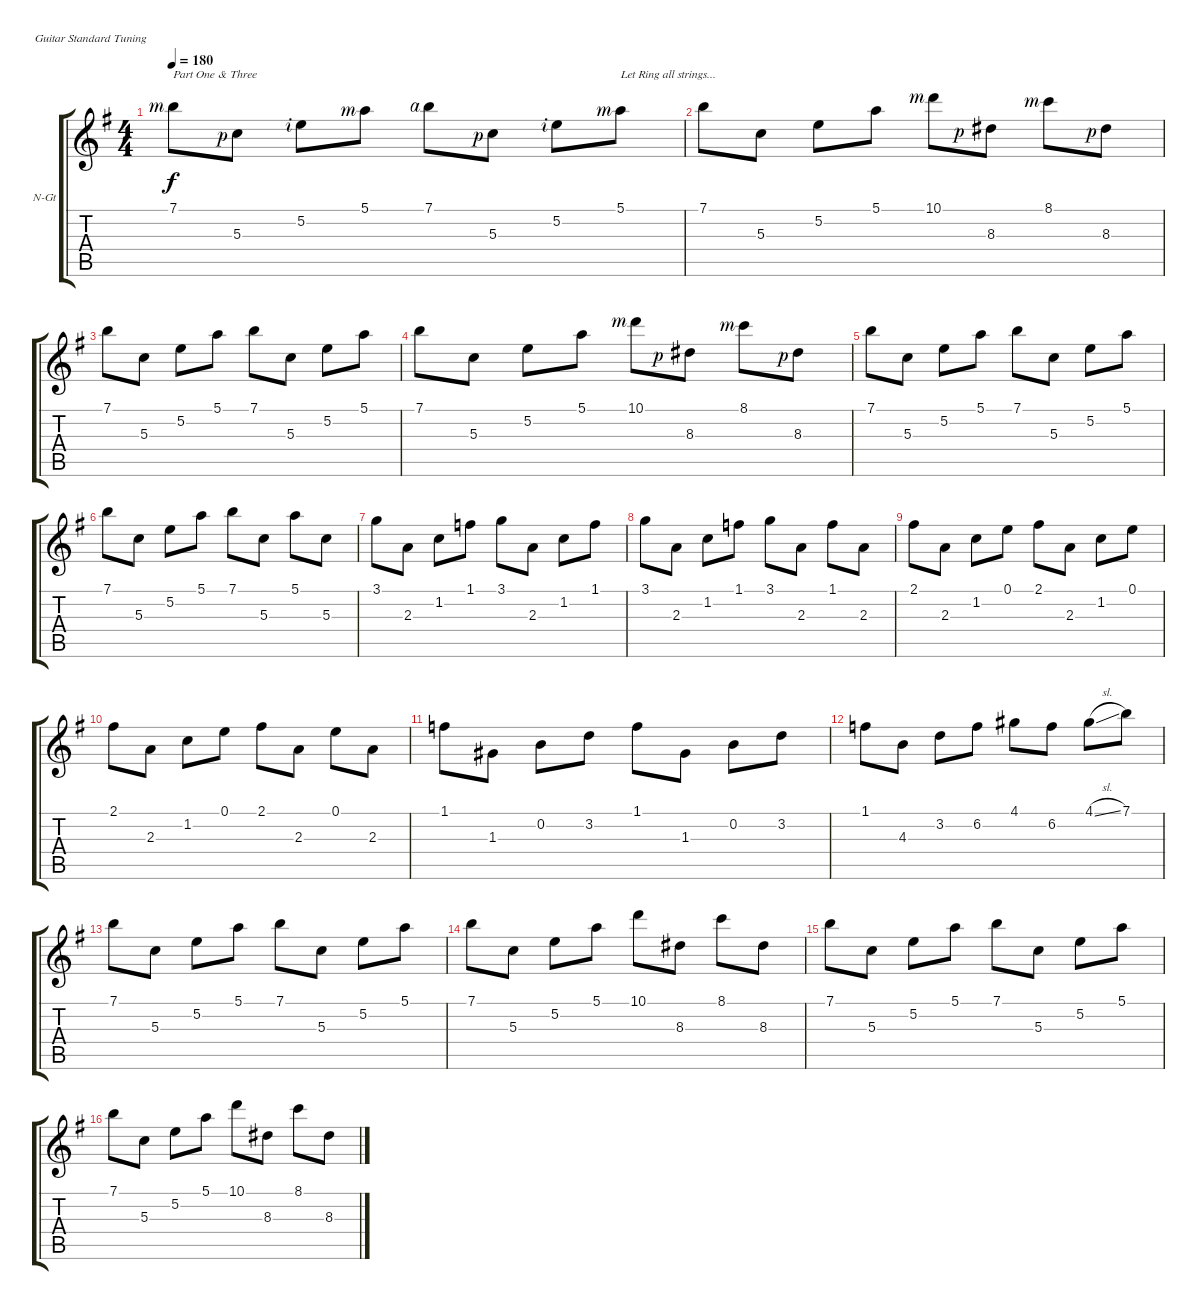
\bracketExtendMode groupsimilarinstruments
\firstSystemTrackNameOrientation horizontal
\otherSystemsTrackNameOrientation horizontal
\track ("Piste 1" "N-Gt") {instrument acousticguitarnylon}
\staff {score tabs}
\tuning (E4 B3 G3 D3 A2 E2)
\ts (4 4)
\tempo 180
\clef g2
\ks eminor
7.1{rf 3}.8{txt "Part One & Three" dy f instrument acousticguitarnylon} 5.3{rf 1}.8 5.2{rf 2}.8 5.1{rf 3}.8 7.1{rf 4}.8 5.3{rf 1}.8 5.2{rf 2}.8 5.1{rf 3}.8{txt "Let Ring all strings..."} |
7.1.8 5.3.8 5.2.8 5.1.8 10.1{rf 3}.8 8.3{rf 1}.8 8.1{rf 3}.8 8.3{rf 1}.8 |
7.1.8 5.3.8 5.2.8 5.1.8 7.1.8 5.3.8 5.2.8 5.1.8 |
7.1.8 5.3.8 5.2.8 5.1.8 10.1{rf 3}.8 8.3{rf 1}.8 8.1{rf 3}.8 8.3{rf 1}.8 |
7.1.8 5.3.8 5.2.8 5.1.8 7.1.8 5.3.8 5.2.8 5.1.8 |
7.1.8 5.3.8 5.2.8 5.1.8 7.1.8 5.3.8 5.1.8 5.3.8 |
3.1.8 2.3.8 1.2.8 1.1.8 3.1.8 2.3.8 1.2.8 1.1.8 |
3.1.8 2.3.8 1.2.8 1.1.8 3.1.8 2.3.8 1.1.8 2.3.8 |
2.1.8 2.3.8 1.2.8 0.1.8 2.1.8 2.3.8 1.2.8 0.1.8 |
2.1.8 2.3.8 1.2.8 0.1.8 2.1.8 2.3.8 0.1.8 2.3.8 |
1.1.8 1.3.8 0.2.8 3.2.8 1.1.8 1.3.8 0.2.8 3.2.8 |
1.1.8 4.3.8 3.2.8 6.2.8 4.1.8 6.2.8 4.1{sl}.8 7.1.8 |
7.1.8 5.3.8 5.2.8 5.1.8 7.1.8 5.3.8 5.2.8 5.1.8 |
7.1.8 5.3.8 5.2.8 5.1.8 10.1.8 8.3.8 8.1.8 8.3.8 |
7.1.8 5.3.8 5.2.8 5.1.8 7.1.8 5.3.8 5.2.8 5.1.8 |
7.1.8 5.3.8 5.2.8 5.1.8 10.1.8 8.3.8 8.1.8 8.3.8
